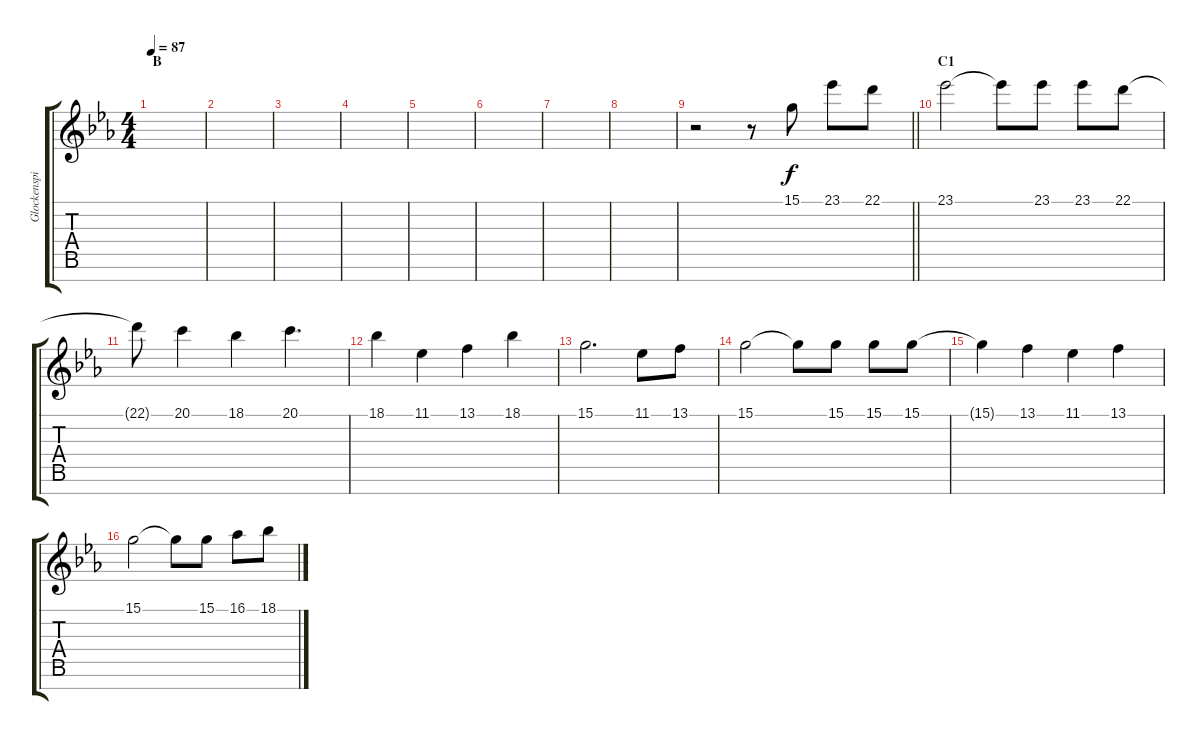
\track ("Glockenspiel" "Glockenspi") {instrument pad1newage}
\staff {score tabs}
\tuning (E4 B3 G3 D3 A2 E2 B1) {hide}
\ts (4 4)
\section ("" "B")
\tempo 87
\clef g2
\ks eb
|
|
|
|
|
|
|
|
\barLineRight lightlight
r.2 r.8 15.1.8 23.1.8 22.1.8 |
\section ("" "C1")
23.1.2 23.1{t}.8 23.1.8 23.1.8 22.1.8 |
22.1{t}.8 20.1.4 18.1.4 20.1.4{d} |
18.1.4 11.1.4 13.1.4 18.1.4 |
15.1.2{d} 11.1.8 13.1.8 |
15.1.2 15.1{t}.8 15.1.8 15.1.8 15.1.8 |
15.1{t}.4 13.1.4 11.1.4 13.1.4 |
15.1.2 15.1{t}.8 15.1.8 16.1.8 18.1.8
